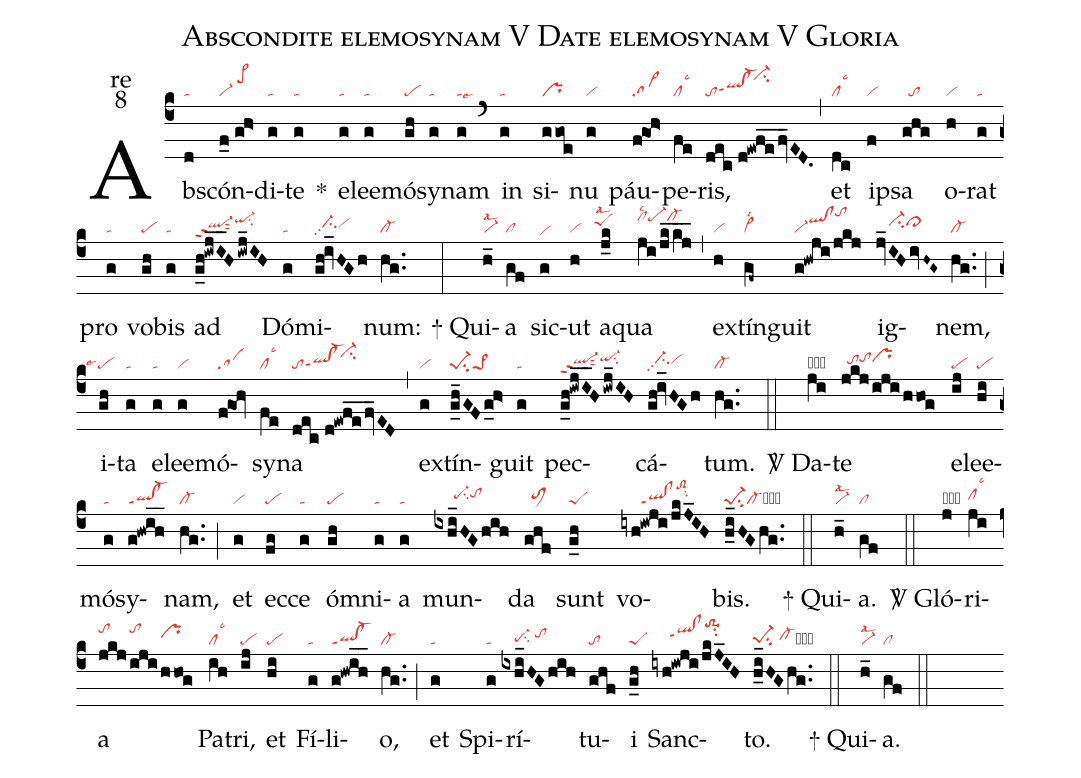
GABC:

name:Abscondite elemosynam V Date elemosynam V Gloria;
office-part:re;
mode:8;
nabc-lines:1;
%%
(c4) Ab(d|ta)scón(f_0//gh>|vi-/pe>hl)di(g|ta)te(g|ta) <sp>*</sp>() e(g|ta)lee(g|ta)mó(gh|pe)sy(g|ta)nam(g|talse9) (`) in(g|ta) si(ggoe|pr)nu(g|vi) páu(f@goh>|sa>)pe(fe|cllsc3)ris,(dec//d!ewfe__/fv_ED.|toqlhh!cl-hhppt1``ci-hm) (,) et(dc|cllsc3) ip(f|vi)sa(ghg|//to) o(h|vi)rat(g|ta) pro(g|ta) vo(gh|pe)bis(g|ta) ad(g_h!iwjI__H/iwj_IH|ql-hhppt2sut2qi-hjsu2) Dó(g|ta)mi(gh!iv_HGh|//ci-hhpp2vihh)num:(hg..|cl-) (:)
<sp>+</sp> Qui(h_|vi-lsal2)a(gf|cl) sic(g|vihe)ut(h|vi) a(j_k|``peShilsal2)qua(ji/jk_kj__|clhklsc2pe-hkcl-hk) (,) ex(h|vi)tín(gf~|vi>lsi2)guit(g!hwji/jkj|vi-qlhj!clhjtohm) ig(jv_IHivH~G~|////ci-hicl>hi)nem,(hg..|cl-) (;) i(gh|````pelse4)ta(g|ta) e(g|ta)lee(g|vi)mó(f@goh|sa)sy(fe|cllsc3)na(dec//d!ewfe__/fv_ED|toqlhg!cl-hgppt1``ci-hk) (,) ex(g|vi)tín(g_h_GFg_h>|pe-1su2pe>1)guit(g|ta) pec(g_h!iwjI__H/iwj_IH|ql-hhppt2sut2qi-hisu2)cá(gh!iv_HGh|//ci-hhpp2vihh)tum.(hg..|cl-) (::)

<sp>V/</sp> Da(ji|obcllsc3)te(jkj/iji/hhog|//tohhtohiprhi) e(ij|pe)lee(hi|pe)mó(g|ta)sy(g!hwih__|ql!cl-ppt1)nam,(hg..|cl-) (;) et(g|vi) ec(fg|pe)ce(g|ta) óm(gh|pe)ni(g|ta)a(g|ta) mun(ixhi_HGhih|//////pe-hhsu2tohi)da(ghf|//toM1hh) sunt(g_h|peS) vo(iyh!iwji/jkJ_IH|//////ql!clppt1toS2hlsu2)bis.(h_i_HGhg..|pe-1su2cl-cb) (::)

<sp>+</sp> Qui(h_|vi-lsal2)a.(gf|cl) (::)

<sp>V/</sp> Gló(j|obvihh)ri(ji|clhhlsc3)a(jkj|tohk|iji|tohk|hhog|prhi) Pa(ih|cllsc3)tri,(ij|pe) et(hi|pe) Fí(g|ta)li(g!hwih__|ql!cl-ppt1)o,(hg..|cl-) (;) et(g|ta) Spi(g|ta)rí(ixhi_HG/hih|////pe-hgsu2/tohi)tu(ghf|to)i(g_h|peS) Sanc(iyh!iwji/jkJ_IH|/////qlhi!clhippt1to-1hmsu2)to.(h_i_HGhg..|pe-1hgsu2/cl-hhcb) (::)

<sp>+</sp> Qui(h_|vi-lsal2)a.(gf|cl) (::)
